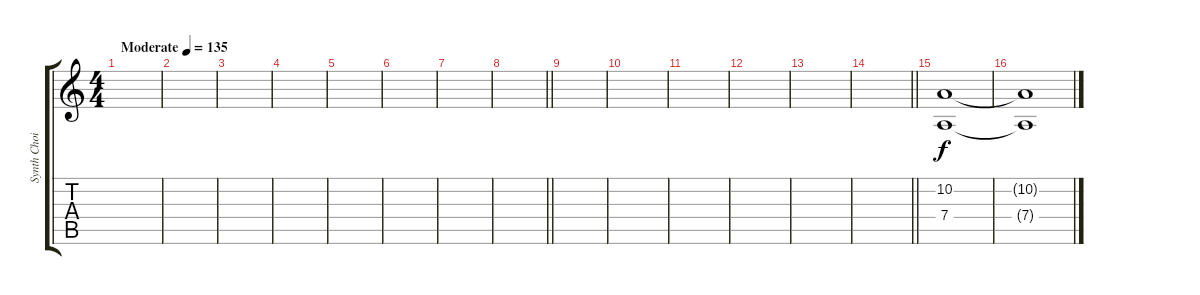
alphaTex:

\track ("Synth Choir" "Synth Choi") {instrument pad4choir}
\staff {score tabs}
\tuning (E4 B3 G3 D3 A2 E2) {hide}
\ts (4 4)
\tempo (135 "Moderate")
\clef g2
\ks c
|
|
|
|
|
|
|
\barLineRight lightlight
|
|
|
|
|
|
\barLineRight lightlight
|
(10.2 7.4).1 |
(10.2{t} 7.4{t}).1
